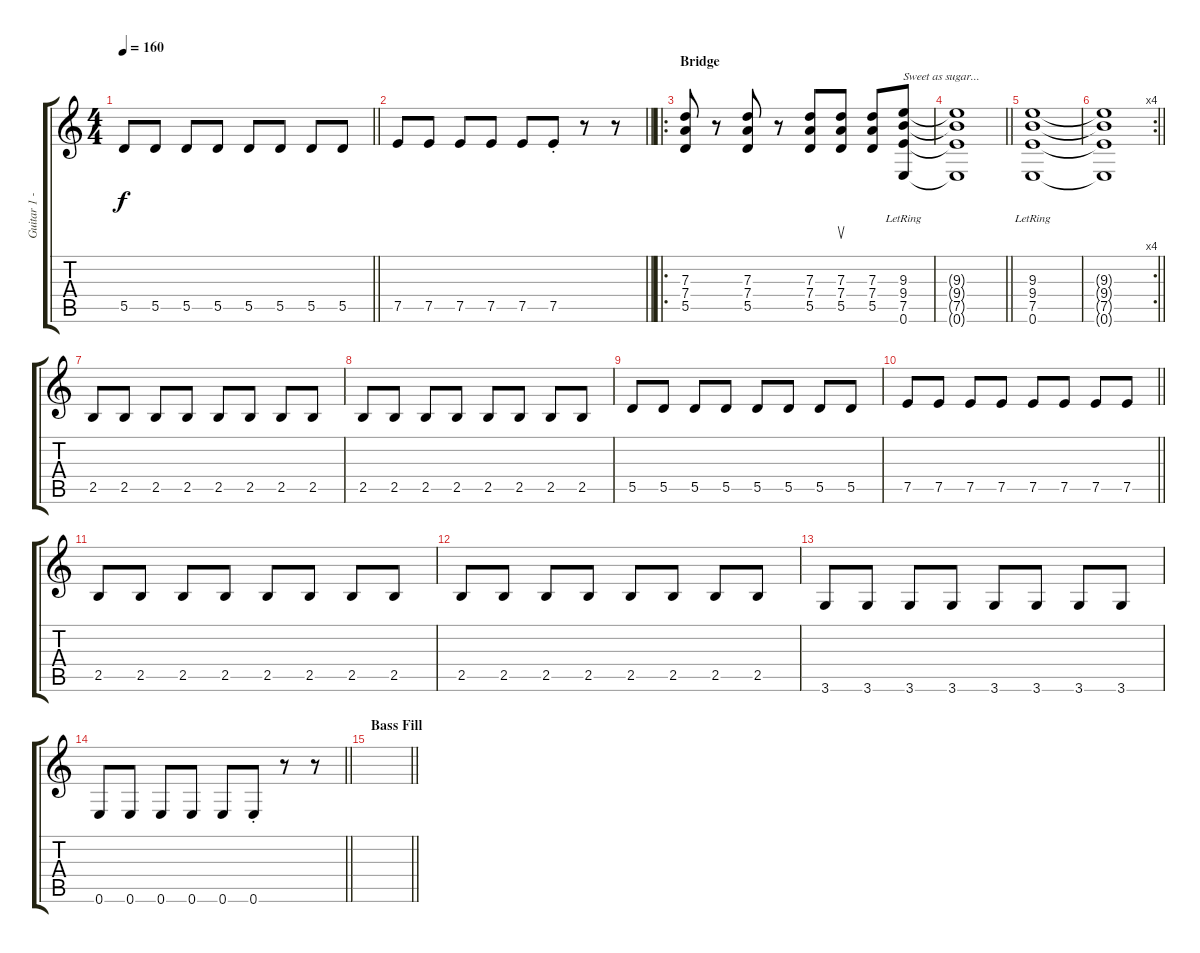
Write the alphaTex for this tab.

\track ("Guitar 1 - Rhythm" "Guitar 1 -") {instrument overdrivenguitar}
\staff {score tabs}
\tuning (E4 B3 G3 D3 A2 E2) {hide}
\ts (4 4)
\tempo 160
\clef g2
\barLineRight lightlight
\ks c
5.5.8{dy f} 5.5.8 5.5.8 5.5.8 5.5.8 5.5.8 5.5.8 5.5.8 |
\section ("" "")
\barLineRight lightlight
7.5.8 7.5.8 7.5.8 7.5.8 7.5.8 7.5{st}.8 r.8 r.8 |
\ro
\section ("" "Bridge")
(7.3 7.4 5.5).8 r.8 (7.3 7.4 5.5).8 r.8 (7.3 7.4 5.5).8 (7.3 7.4 5.5).8{su} (7.3 7.4 5.5).8 (9.3{lr} 9.4{lr} 7.5{lr} 0.6).8{txt "Sweet as sugar..."} |
\barLineRight lightlight
(9.3{t} 9.4{t} 7.5{t} 0.6{t}).1 |
(9.3{lr} 9.4{lr} 7.5{lr} 0.6).1 |
\rc 4
\barLineRight lightlight
(9.3{t} 9.4{t} 7.5{t} 0.6{t}).1 |
\section ("" "")
2.5.8 2.5.8 2.5.8 2.5.8 2.5.8 2.5.8 2.5.8 2.5.8 |
2.5.8 2.5.8 2.5.8 2.5.8 2.5.8 2.5.8 2.5.8 2.5.8 |
5.5.8 5.5.8 5.5.8 5.5.8 5.5.8 5.5.8 5.5.8 5.5.8 |
\barLineRight lightlight
7.5.8 7.5.8 7.5.8 7.5.8 7.5.8 7.5.8 7.5.8 7.5.8 |
2.5.8 2.5.8 2.5.8 2.5.8 2.5.8 2.5.8 2.5.8 2.5.8 |
2.5.8 2.5.8 2.5.8 2.5.8 2.5.8 2.5.8 2.5.8 2.5.8 |
3.6.8 3.6.8 3.6.8 3.6.8 3.6.8 3.6.8 3.6.8 3.6.8 |
\barLineRight lightlight
0.6.8 0.6.8 0.6.8 0.6.8 0.6.8 0.6{st}.8 r.8 r.8 |
\section ("" "Bass Fill")
\barLineRight lightlight
